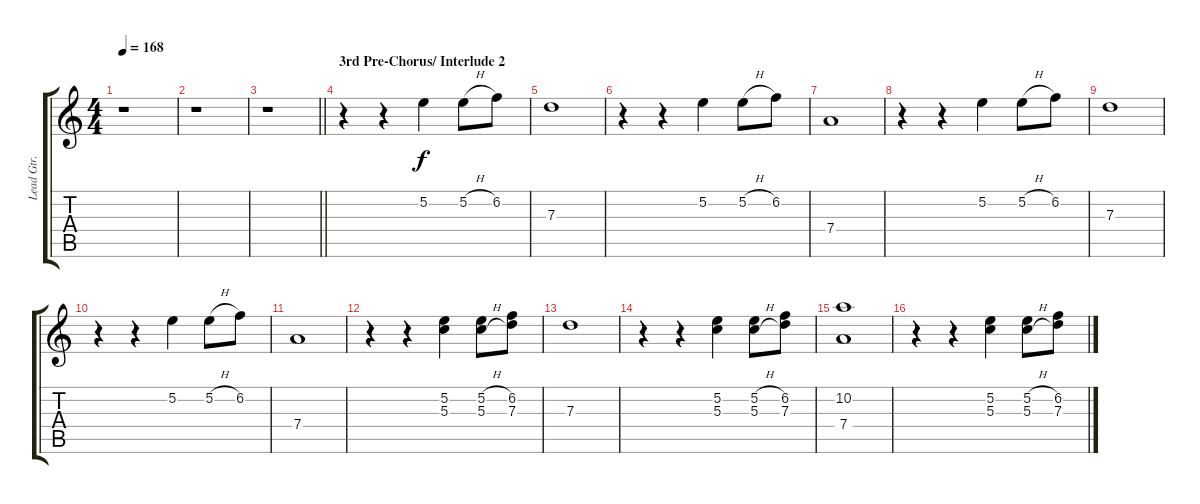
\track ("Lead Gtr. (T. Kielinen)" "Lead Gtr. ") {instrument distortionguitar}
\staff {score tabs}
\tuning (E4 B3 G3 D3 A2 D2) {hide}
\ts (4 4)
\tempo 168
\clef g2
\ks c
r.1{dy f} |
r.1 |
\barLineRight lightlight
r.1 |
\section ("" "3rd Pre-Chorus/ Interlude 2")
r.4{volume 10 instrument overdrivenguitar} r.4 5.2.4 5.2{h}.8 6.2.8 |
7.3.1{volume 10 instrument overdrivenguitar} |
r.4{volume 10 instrument overdrivenguitar} r.4 5.2.4 5.2{h}.8 6.2.8 |
7.4.1{volume 10 instrument overdrivenguitar} |
r.4{volume 10 instrument overdrivenguitar} r.4 5.2.4 5.2{h}.8 6.2.8 |
7.3.1{volume 10 instrument overdrivenguitar} |
r.4{volume 10 instrument overdrivenguitar} r.4 5.2.4 5.2{h}.8 6.2.8 |
7.4.1{volume 10 instrument overdrivenguitar} |
r.4{volume 10 instrument overdrivenguitar} r.4 (5.2 5.3).4 (5.2{h} 5.3{h}).8 (6.2 7.3).8 |
7.3.1{volume 10 instrument overdrivenguitar} |
r.4{volume 10 instrument overdrivenguitar} r.4 (5.2 5.3).4 (5.2{h} 5.3{h}).8 (6.2 7.3).8 |
(10.2 7.4).1{volume 10 instrument overdrivenguitar} |
r.4{volume 10 instrument overdrivenguitar} r.4 (5.2 5.3).4 (5.2{h} 5.3{h}).8 (6.2 7.3).8
